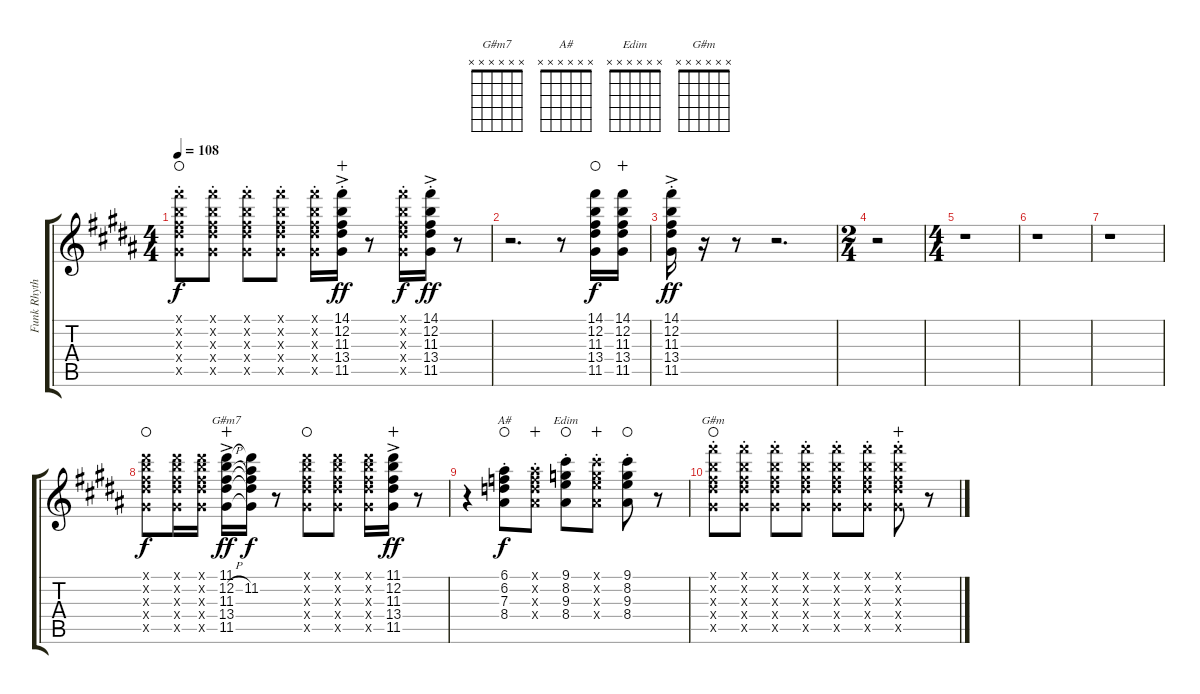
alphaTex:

\track ("Funk Rhythm Guitar" "Funk Rhyth") {instrument electricguitarclean}
\staff {score tabs}
\tuning (E4 B3 G3 D3 A2 E2) {hide}
\chord ("G#m7" x x x x x x)
\chord ("A#" x x x x x x)
\chord ("Edim" x x x x x x)
\chord ("G#m" x x x x x x)
\ts (4 4)
\tempo 108
\clef g2
\ks g#minor
(14.1{st x} 12.2{st x} 11.3{st x} 13.4{st x} 11.5{st x}).8{dy f waho} (14.1{st x} 12.2{st x} 11.3{st x} 13.4{st x} 11.5{st x}).8 (14.1{st x} 12.2{st x} 11.3{st x} 13.4{st x} 11.5{st x}).8 (14.1{st x} 12.2{st x} 11.3{st x} 13.4{st x} 11.5{st x}).8 (14.1{st x} 12.2{st x} 11.3{st x} 13.4{st x} 11.5{st x}).16 (14.1{ac st} 12.2{ac st} 11.3{ac st} 13.4{ac st} 11.5{ac st}).16{dy ff wahc} r.8 (14.1{st x} 12.2{st x} 11.3{st x} 13.4{st x} 11.5{st x}).16{dy f} (14.1{ac st} 12.2{ac st} 11.3{ac st} 13.4{ac st} 11.5{ac st}).16{dy ff} r.8 |
r.2{d} r.8 (14.1 12.2 11.3 13.4 11.5).16{dy f waho} (14.1 12.2 11.3 13.4 11.5).16{wahc} |
(14.1{ac st} 12.2{ac st} 11.3{ac st} 13.4{ac st} 11.5{ac st}).16{dy ff} r.16 r.8 r.2{d} |
\ts (2 4)
r.2 |
\ts (4 4)
r.1 |
r.1 |
r.1 |
(11.1{x} 12.2{x} 11.3{x} 13.4{x} 11.5{x}).8{dy f volume 0 waho} (11.1{x} 12.2{x} 11.3{x} 13.4{x} 11.5{x}).16 (11.1{x} 12.2{x} 11.3{x} 13.4{x} 11.5{x}).16 (11.1{ac} 12.2{h ac} 11.3{ac} 13.4{ac} 11.5{ac}).16{ch "G#m7" dy ff wahc} (11.1{t} 11.2 11.3{t} 13.4{t} 11.5{t}).16{dy f} r.8 (11.1{x} 12.2{x} 11.3{x} 13.4{x} 11.5{x}).8{waho} (11.1{x} 12.2{x} 11.3{x} 13.4{x} 11.5{x}).8 (11.1{x} 12.2{x} 11.3{x} 13.4{x} 11.5{x}).16 (11.1{ac} 12.2{ac} 11.3{ac} 13.4{ac} 11.5{ac}).16{dy ff wahc} r.8 |
r.4 (6.1{st} 6.2{st} 7.3{st} 8.4{st}).8{ch "A#" dy f waho} (6.1{st x} 6.2{x} 7.3{x} 8.4{x}).8{wahc} (9.1{st} 8.2{st} 9.3{st} 8.4{st}).8{ch "Edim" waho} (9.1{st x} 8.2{x} 9.3{x} 8.4{x}).8{wahc} (9.1{st} 8.2{st} 9.3{st} 8.4{st}).8{waho} r.8 |
(14.1{st x} 12.2{st x} 11.3{st x} 13.4{st x} 11.5{st x}).8{ch "G#m" waho} (14.1{st x} 12.2{st x} 11.3{st x} 13.4{st x} 11.5{st x}).8 (14.1{st x} 12.2{st x} 11.3{st x} 13.4{st x} 11.5{st x}).8 (14.1{st x} 12.2{st x} 11.3{st x} 13.4{st x} 11.5{st x}).8 (14.1{st x} 12.2{st x} 11.3{st x} 13.4{st x} 11.5{st x}).8 (14.1{st x} 12.2{st x} 11.3{st x} 13.4{st x} 11.5{st x}).8 (14.1{st x} 12.2{st x} 11.3{st x} 13.4{st x} 11.5{st x}).8{wahc} r.8
